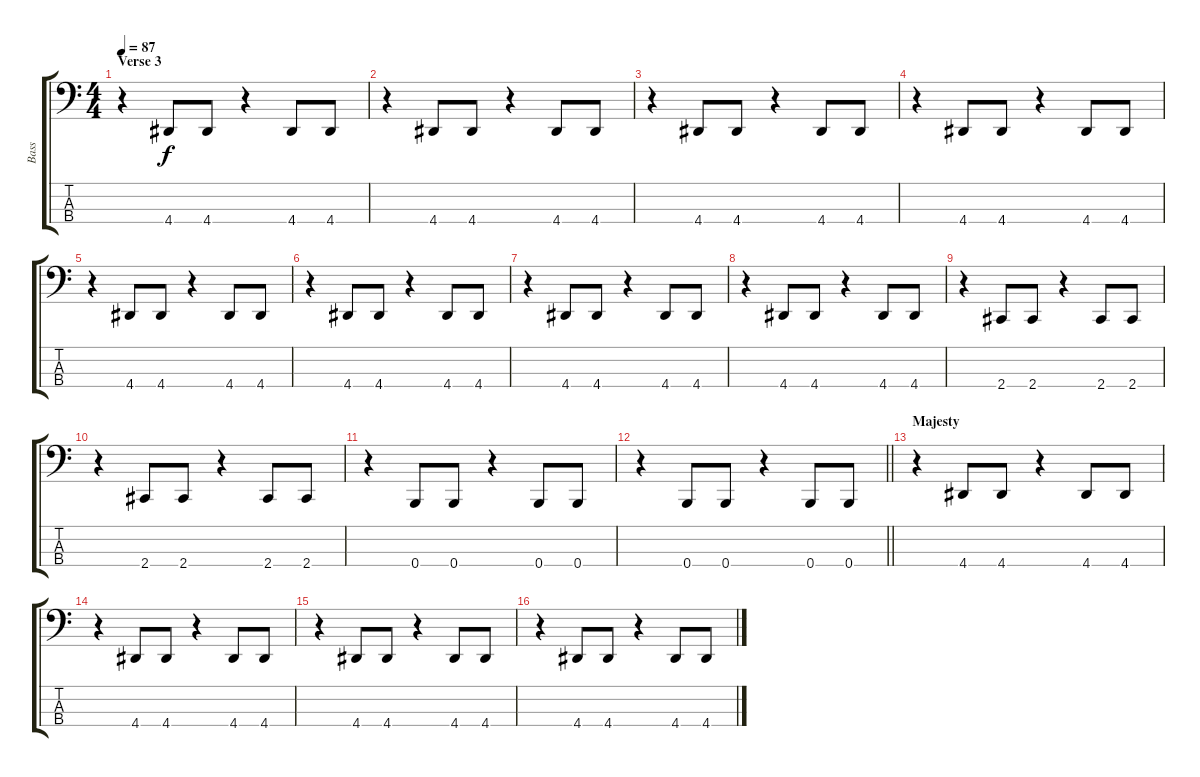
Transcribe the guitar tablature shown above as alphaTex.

\track ("Bass" "Bass") {instrument electricbassfinger}
\staff {score tabs}
\tuning (G2 D2 A1 B0) {hide}
\ts (4 4)
\section ("" "Verse 3")
\tempo 87
\clef f4
\ks c
r.4{dy f} 4.4.8 4.4.8 r.4 4.4.8 4.4.8 |
r.4 4.4.8 4.4.8 r.4 4.4.8 4.4.8 |
r.4 4.4.8 4.4.8 r.4 4.4.8 4.4.8 |
r.4 4.4.8 4.4.8 r.4 4.4.8 4.4.8 |
r.4 4.4.8 4.4.8 r.4 4.4.8 4.4.8 |
r.4 4.4.8 4.4.8 r.4 4.4.8 4.4.8 |
r.4 4.4.8 4.4.8 r.4 4.4.8 4.4.8 |
r.4 4.4.8 4.4.8 r.4 4.4.8 4.4.8 |
r.4 2.4.8 2.4.8 r.4 2.4.8 2.4.8 |
r.4 2.4.8 2.4.8 r.4 2.4.8 2.4.8 |
r.4 0.4.8 0.4.8 r.4 0.4.8 0.4.8 |
\barLineRight lightlight
r.4 0.4.8 0.4.8 r.4 0.4.8 0.4.8 |
\section ("" "Majesty")
r.4{volume 13} 4.4.8 4.4.8 r.4 4.4.8 4.4.8 |
r.4 4.4.8 4.4.8 r.4 4.4.8 4.4.8 |
r.4 4.4.8 4.4.8 r.4 4.4.8 4.4.8 |
r.4 4.4.8 4.4.8 r.4 4.4.8 4.4.8
